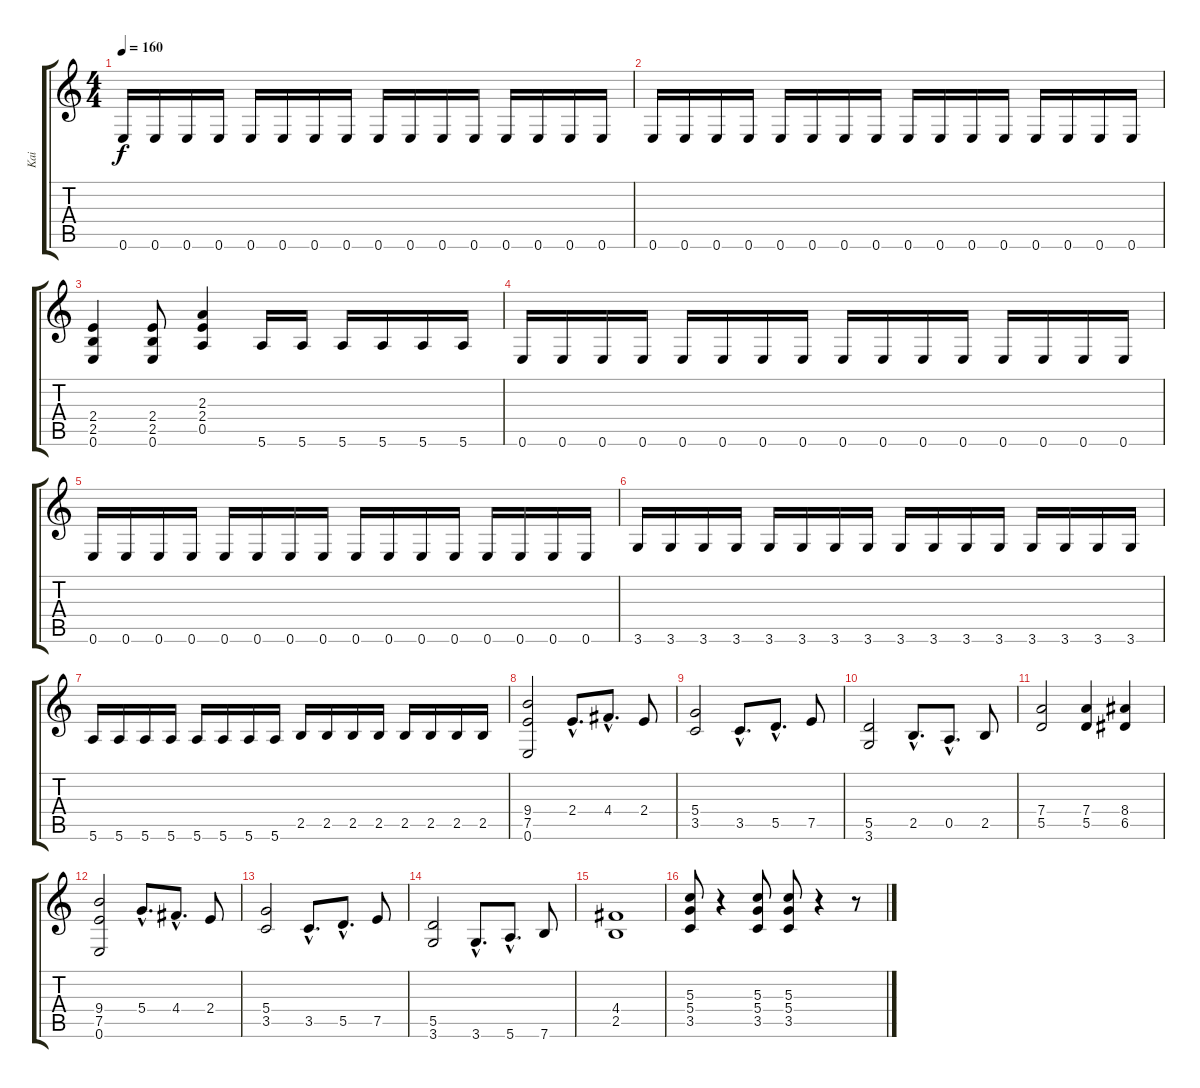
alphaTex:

\track ("Kai" "Kai") {instrument distortionguitar}
\staff {score tabs}
\tuning (E4 B3 G3 D3 A2 E2) {hide}
\ts (4 4)
\tempo 160
\clef g2
\ks c
0.6.16{dy f} 0.6.16 0.6.16 0.6.16 0.6.16 0.6.16 0.6.16 0.6.16 0.6.16 0.6.16 0.6.16 0.6.16 0.6.16 0.6.16 0.6.16 0.6.16 |
0.6.16 0.6.16 0.6.16 0.6.16 0.6.16 0.6.16 0.6.16 0.6.16 0.6.16 0.6.16 0.6.16 0.6.16 0.6.16 0.6.16 0.6.16 0.6.16 |
(2.4 2.5 0.6).4 (2.4 2.5 0.6).8 (2.3 2.4 0.5).4 5.6.16 5.6.16 5.6.16 5.6.16 5.6.16 5.6.16 |
0.6.16 0.6.16 0.6.16 0.6.16 0.6.16 0.6.16 0.6.16 0.6.16 0.6.16 0.6.16 0.6.16 0.6.16 0.6.16 0.6.16 0.6.16 0.6.16 |
0.6.16 0.6.16 0.6.16 0.6.16 0.6.16 0.6.16 0.6.16 0.6.16 0.6.16 0.6.16 0.6.16 0.6.16 0.6.16 0.6.16 0.6.16 0.6.16 |
3.6.16 3.6.16 3.6.16 3.6.16 3.6.16 3.6.16 3.6.16 3.6.16 3.6.16 3.6.16 3.6.16 3.6.16 3.6.16 3.6.16 3.6.16 3.6.16 |
5.6.16 5.6.16 5.6.16 5.6.16 5.6.16 5.6.16 5.6.16 5.6.16 2.5.16 2.5.16 2.5.16 2.5.16 2.5.16 2.5.16 2.5.16 2.5.16 |
(9.4 7.5 0.6).2 2.4{hac}.8{d} 4.4{hac}.8{d} 2.4.8 |
(5.4 3.5).2 3.5{hac}.8{d} 5.5{hac}.8{d} 7.5.8 |
(5.5 3.6).2 2.5{hac}.8{d} 0.5{hac}.8{d} 2.5.8 |
(7.4 5.5).2 (7.4 5.5).4 (8.4 6.5).4 |
(9.4 7.5 0.6).2 5.4{hac}.8{d} 4.4{hac}.8{d} 2.4.8 |
(5.4 3.5).2 3.5{hac}.8{d} 5.5{hac}.8{d} 7.5.8 |
(5.5 3.6).2 3.6{hac}.8{d} 5.6{hac}.8{d} 7.6.8 |
(4.4 2.5).1 |
(5.3 5.4 3.5).8 r.4 (5.3 5.4 3.5).8 (5.3 5.4 3.5).8 r.4 r.8
